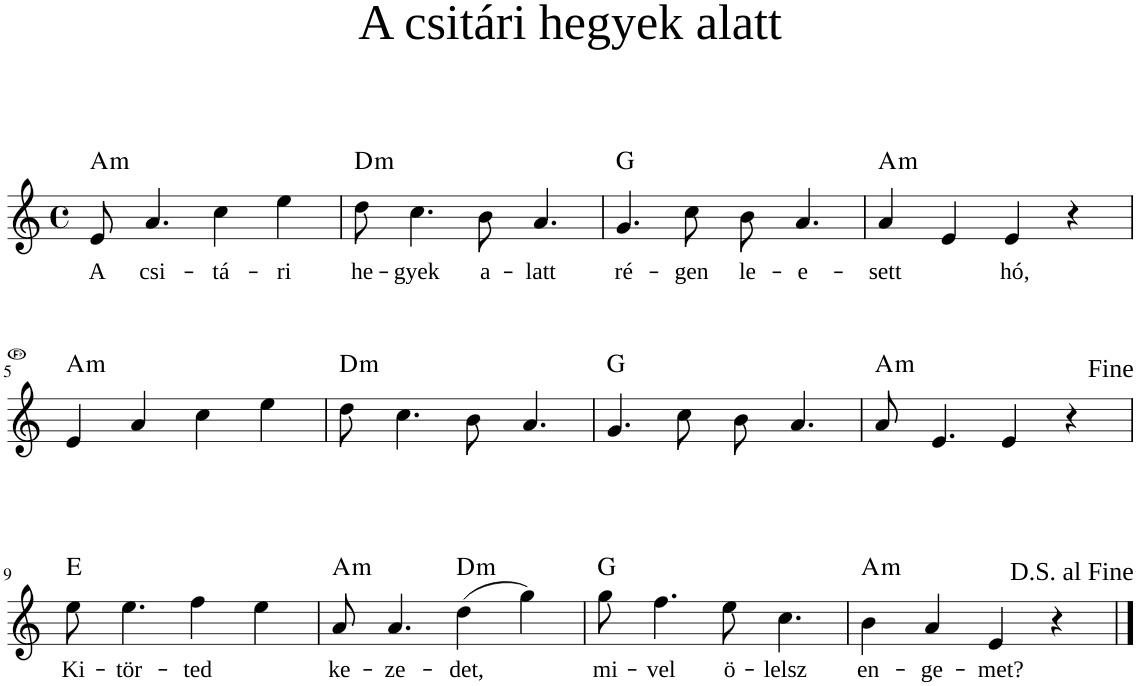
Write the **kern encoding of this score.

**kern	**text	**harte
*part1	*part1	*part1
*staff1	*staff1	*
*I"Piano	*	*
*I'Pno	*	*
*clefG2	*	*
*k[]	*	*
*M4/4	*	*
*met(c)	*	*
=1	=1	=1
!	!LO:LY:b	!LO:H:kt=m
8e/	A	A:min
!	!LO:LY:b	!
4.a/	csi-	.
!	!LO:LY:b	!
4cc\	-tá-	.
!	!LO:LY:b	!
4ee\	-ri	.
=2	=2	=2
!	!LO:LY:b	!LO:H:kt=m
8dd\	he-	D:min
!	!LO:LY:b	!
4.cc\	-gyek	.
!	!LO:LY:b	!
8b\	a-	.
!	!LO:LY:b	!
4.a/	-latt	.
=3	=3	=3
!	!LO:LY:b	!
4.g/	ré-	G:maj
!	!LO:LY:b	!
8cc\	-gen	.
!	!LO:LY:b	!
8b\	le-	.
!	!LO:LY:b	!
4.a/	-e-	.
=4	=4	=4
!	!LO:LY:b	!LO:H:kt=m
4a/	-sett	A:min
4e/	.	.
!	!LO:LY:b	!
4e/	hó,	.
4r	.	.
!!LO:LB:g=z
=5	=5	=5
!	!	!LO:H:kt=m
4e/	.	A:min
4a/	.	.
4cc\	.	.
4ee\	.	.
=6	=6	=6
!	!	!LO:H:kt=m
8dd\	.	D:min
4.cc\	.	.
8b\	.	.
4.a/	.	.
=7	=7	=7
4.g/	.	G:maj
8cc\	.	.
8b\	.	.
4.a/	.	.
=8	=8	=8
8a/	.	A:min
4.e/	.	.
4e/	.	.
4r	.	.
!LO:TX:a:t=<font face="Times New Roman"/>Fine	!	!LO:H:kt=m
!!LO:LB:g=z
=9	=9	=9
!	!LO:LY:b	!
8ee\	Ki-	E:maj
!	!LO:LY:b	!
4.ee\	-tör-	.
!	!LO:LY:b	!
4ff\	-ted	.
4ee\	.	.
=10	=10	=10
!	!LO:LY:b	!LO:H:kt=m
8a/	ke-	A:min
!	!LO:LY:b	!
4.a/	-ze-	.
!	!LO:LY:b	!LO:H:kt=m
(4dd\	-det,	D:min
4gg\)	.	.
=11	=11	=11
!	!LO:LY:b	!
8gg\	mi-	G:maj
!	!LO:LY:b	!
4.ff\	-vel	.
!	!LO:LY:b	!
8ee\	ö-	.
!	!LO:LY:b	!
4.cc\	-lelsz	.
=12	=12	=12
!	!LO:LY:b	!LO:H:kt=m
4b\	en-	A:min
!	!LO:LY:b	!
4a/	-ge-	.
!	!LO:LY:b	!
4e/	-met?	.
4r	.	.
!LO:TX:a:t=<font face="Times New Roman"/>D.S. al Fine	!	!
==	==	==
*-	*-	*-
